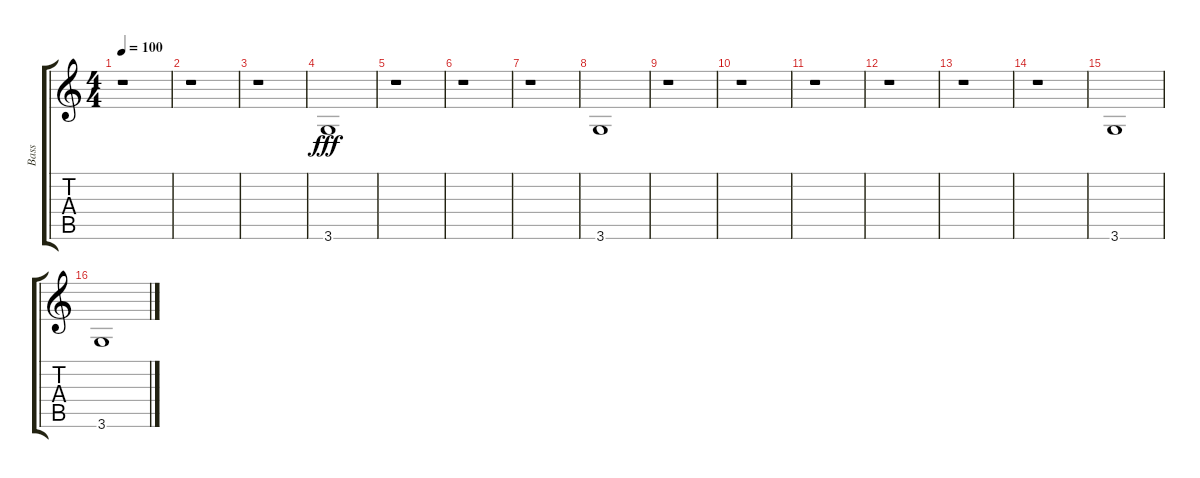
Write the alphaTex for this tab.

\track ("Bass" "Bass") {instrument electricbassfinger}
\staff {score tabs}
\tuning (E4 B3 G3 D3 A2 E2) {hide}
\ts (4 4)
\tempo 100
\clef g2
\ks c
r.1{dy fff} |
r.1 |
r.1 |
3.6.1 |
r.1 |
r.1 |
r.1 |
3.6.1 |
r.1 |
r.1 |
r.1 |
r.1 |
r.1 |
r.1 |
3.6.1 |
3.6.1
